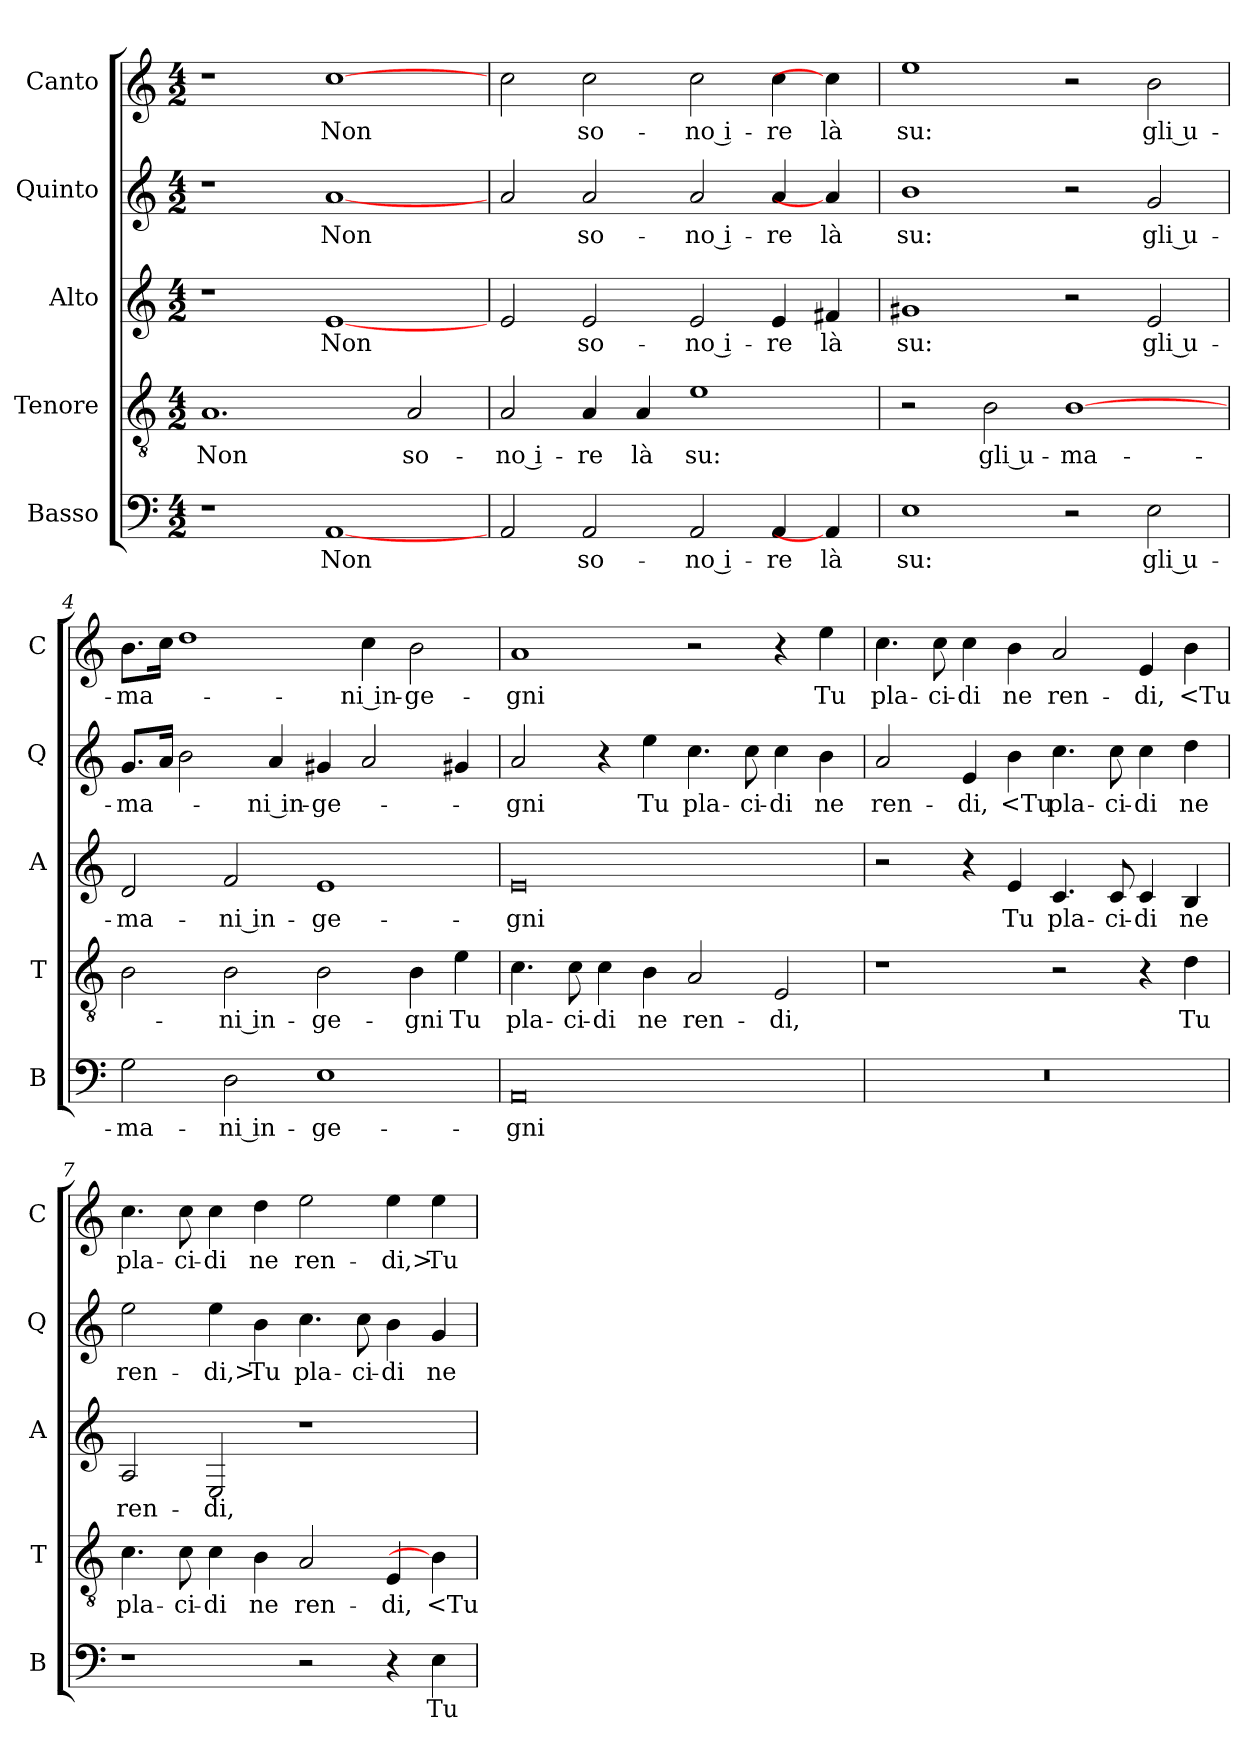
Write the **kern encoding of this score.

**kern	**text	**kern	**text	**kern	**text	**kern	**text	**kern	**text
*part5	*part5	*part4	*part4	*part3	*part3	*part2	*part2	*part1	*part1
*staff5	*staff5	*staff4	*staff4	*staff3	*staff3	*staff2	*staff2	*staff1	*staff1
*I"Basso	*	*I"Tenore	*	*I"Alto	*	*I"Quinto	*	*I"Canto	*
*I'B	*	*I'T	*	*I'A	*	*I'Q	*	*I'C	*
*clefF4	*	*clefGv2	*	*clefG2	*	*clefG2	*	*clefG2	*
*k[]	*	*k[]	*	*k[]	*	*k[]	*	*k[]	*
*C:	*	*C:	*	*C:	*	*C:	*	*C:	*
*M4/2	*	*M4/2	*	*M4/2	*	*M4/2	*	*M4/2	*
=1	=1	=1	=1	=1	=1	=1	=1	=1	=1
1r	.	1.A	Non	1r	.	1r	.	1r	.
[1AA	Non	.	.	[1e	Non	[1a	Non	[1cc	Non
.	.	2A	so-	.	.	.	.	.	.
=2	=2	=2	=2	=2	=2	=2	=2	=2	=2
2AA	.	2A	-no i-	2e	.	2a	.	2cc	.
2AA	so-	4A	-re	2e	so-	2a	so-	2cc	so-
.	.	4A	là	.	.	.	.	.	.
2AA	-no i-	1e	su:	2e	-no i-	2a	-no i-	2cc	-no i-
4AA	-re	.	.	4e	-re	4a	-re	4cc	-re
4AA]	là	.	.	4f#X	là	4a]	là	4cc]	là
=3	=3	=3	=3	=3	=3	=3	=3	=3	=3
1E	su:	2r	.	1g#X	su:	1b	su:	1ee	su:
.	.	2B	gli u-	.	.	.	.	.	.
2r	.	[1B	-ma-	2r	.	2r	.	2r	.
2E	gli u-	.	.	2e	gli u-	2g	gli u-	2b	gli u-
=4	=4	=4	=4	=4	=4	=4	=4	=4	=4
2G	-ma-	2B	.	2d	-ma-	8.gL	-ma-	8.bL	-ma-
.	.	.	.	.	.	16aJk	.	16ccJk	.
.	.	.	.	.	.	2b	.	1dd	.
2D	-ni in-	2B	-ni in-	2f	-ni in-	.	.	.	.
.	.	.	.	.	.	4a	-ni in-	.	.
1E	-ge-	2B	-ge-	1e	-ge-	4g#X	-ge-	.	.
.	.	.	.	.	.	2a	.	4cc	-ni in-
.	.	4B	-gni	.	.	.	.	2b	-ge-
.	.	4e	Tu	.	.	4g#X	.	.	.
=5	=5	=5	=5	=5	=5	=5	=5	=5	=5
0AA	-gni	4.c	pla-	0e	-gni	2a	-gni	1a	-gni
.	.	8c	-ci-	.	.	.	.	.	.
.	.	4c	-di	.	.	4r	.	.	.
.	.	4B	ne	.	.	4ee	Tu	.	.
.	.	2A	ren-	.	.	4.cc	pla-	2r	.
.	.	.	.	.	.	8cc	-ci-	.	.
.	.	2E	-di,	.	.	4cc	-di	4r	.
.	.	.	.	.	.	4b	ne	4ee	Tu
=6	=6	=6	=6	=6	=6	=6	=6	=6	=6
0r	.	1r	.	2r	.	2a	ren-	4.cc	pla-
.	.	.	.	.	.	.	.	8cc	-ci-
.	.	.	.	4r	.	4e	-di,	4cc	-di
.	.	.	.	4e	Tu	4b	<Tu	4b	ne
.	.	2r	.	4.c	pla-	4.cc	pla-	2a	ren-
.	.	.	.	8c	-ci-	8cc	-ci-	.	.
.	.	4r	.	4c	-di	4cc	-di	4e	-di,
.	.	4d	Tu	4B	ne	4dd	ne	4b	<Tu
=7	=7	=7	=7	=7	=7	=7	=7	=7	=7
1r	.	4.c	pla-	2A	ren-	2ee	ren-	4.cc	pla-
.	.	8c	-ci-	.	.	.	.	8cc	-ci-
.	.	4c	-di	2E	-di,	4ee	-di,>	4cc	-di
.	.	4B	ne	.	.	4b	Tu	4dd	ne
2r	.	2A	ren-	1r	.	4.cc	pla-	2ee	ren-
.	.	.	.	.	.	8cc	-ci-	.	.
4r	.	4E	-di,	.	.	4b	-di	4ee	-di,>
4E	Tu	4B]	<Tu	.	.	4g	ne	4ee	Tu
=	=	=	=	=	=	=	=	=	=
*-	*-	*-	*-	*-	*-	*-	*-	*-	*-
